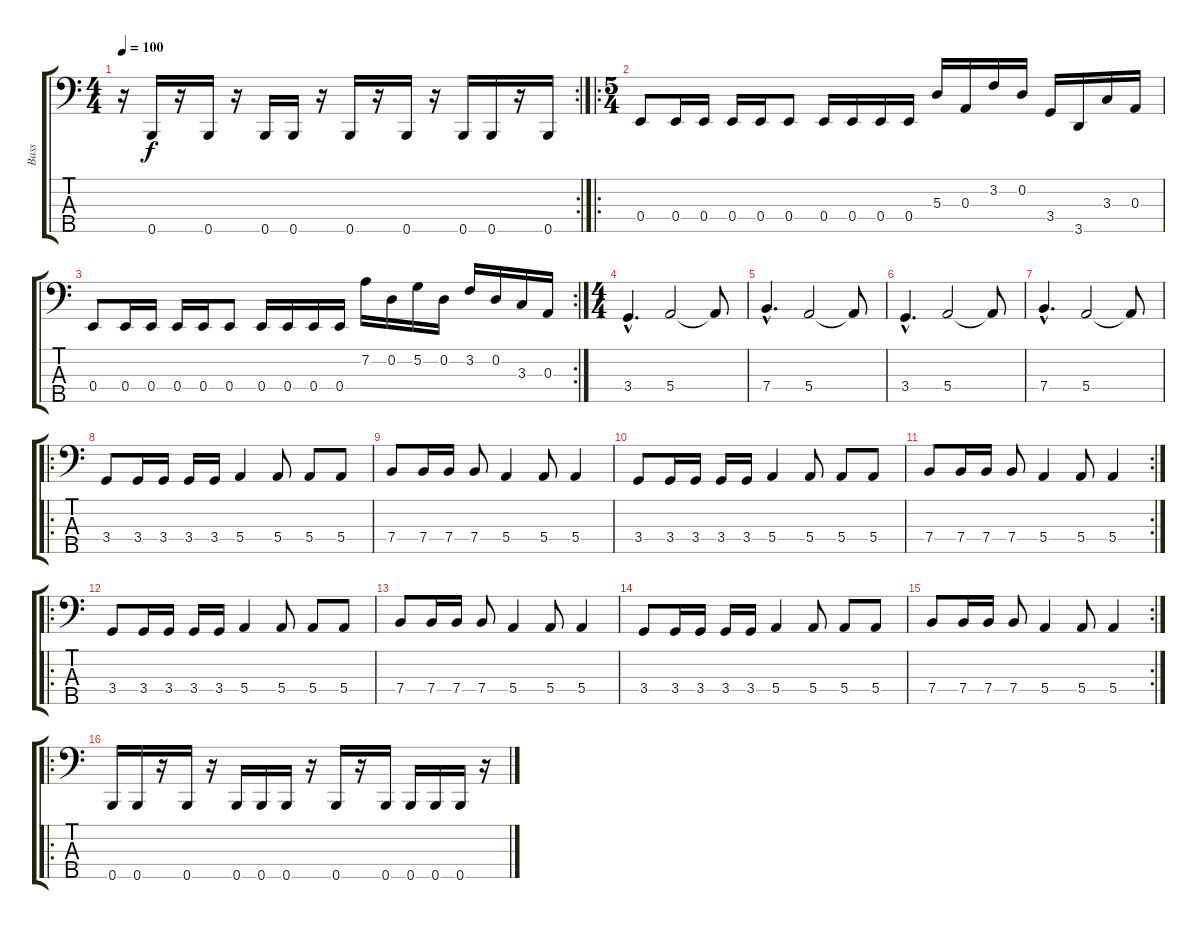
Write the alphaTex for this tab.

\track ("Bass" "Bass") {instrument electricbassfinger}
\staff {score tabs}
\tuning (G2 D2 A1 E1 B0) {hide}
\rc 2
\ts (4 4)
\tempo 100
\clef f4
\ks c
r.16{dy f} 0.5.16 r.16 0.5.16 r.16 0.5.16 0.5.16 r.16 0.5.16 r.16 0.5.16 r.16 0.5.16 0.5.16 r.16 0.5.16 |
\ro
\ts (5 4)
0.4.8 0.4.16 0.4.16 0.4.16 0.4.16 0.4.8 0.4.16 0.4.16 0.4.16 0.4.16 5.3.16 0.3.16 3.2.16 0.2.16 3.4.16 3.5.16 3.3.16 0.3.16 |
\rc 2
0.4.8 0.4.16 0.4.16 0.4.16 0.4.16 0.4.8 0.4.16 0.4.16 0.4.16 0.4.16 7.2.16 0.2.16 5.2.16 0.2.16 3.2.16 0.2.16 3.3.16 0.3.16 |
\ts (4 4)
3.4{hac}.4{d} 5.4.2 5.4{t}.8 |
7.4{hac}.4{d} 5.4.2 5.4{t}.8 |
3.4{hac}.4{d} 5.4.2 5.4{t}.8 |
7.4{hac}.4{d} 5.4.2 5.4{t}.8 |
\ro
3.4.8 3.4.16 3.4.16 3.4.16 3.4.16 5.4.4 5.4.8 5.4.8 5.4.8 |
7.4.8 7.4.16 7.4.16 7.4.8 5.4.4 5.4.8 5.4.4 |
3.4.8 3.4.16 3.4.16 3.4.16 3.4.16 5.4.4 5.4.8 5.4.8 5.4.8 |
\rc 2
7.4.8 7.4.16 7.4.16 7.4.8 5.4.4 5.4.8 5.4.4 |
\ro
3.4.8 3.4.16 3.4.16 3.4.16 3.4.16 5.4.4 5.4.8 5.4.8 5.4.8 |
7.4.8 7.4.16 7.4.16 7.4.8 5.4.4 5.4.8 5.4.4 |
3.4.8 3.4.16 3.4.16 3.4.16 3.4.16 5.4.4 5.4.8 5.4.8 5.4.8 |
\rc 2
7.4.8 7.4.16 7.4.16 7.4.8 5.4.4 5.4.8 5.4.4 |
\ro
0.5.16 0.5.16 r.16 0.5.16 r.16 0.5.16 0.5.16 0.5.16 r.16 0.5.16 r.16 0.5.16 0.5.16 0.5.16 0.5.16 r.16
